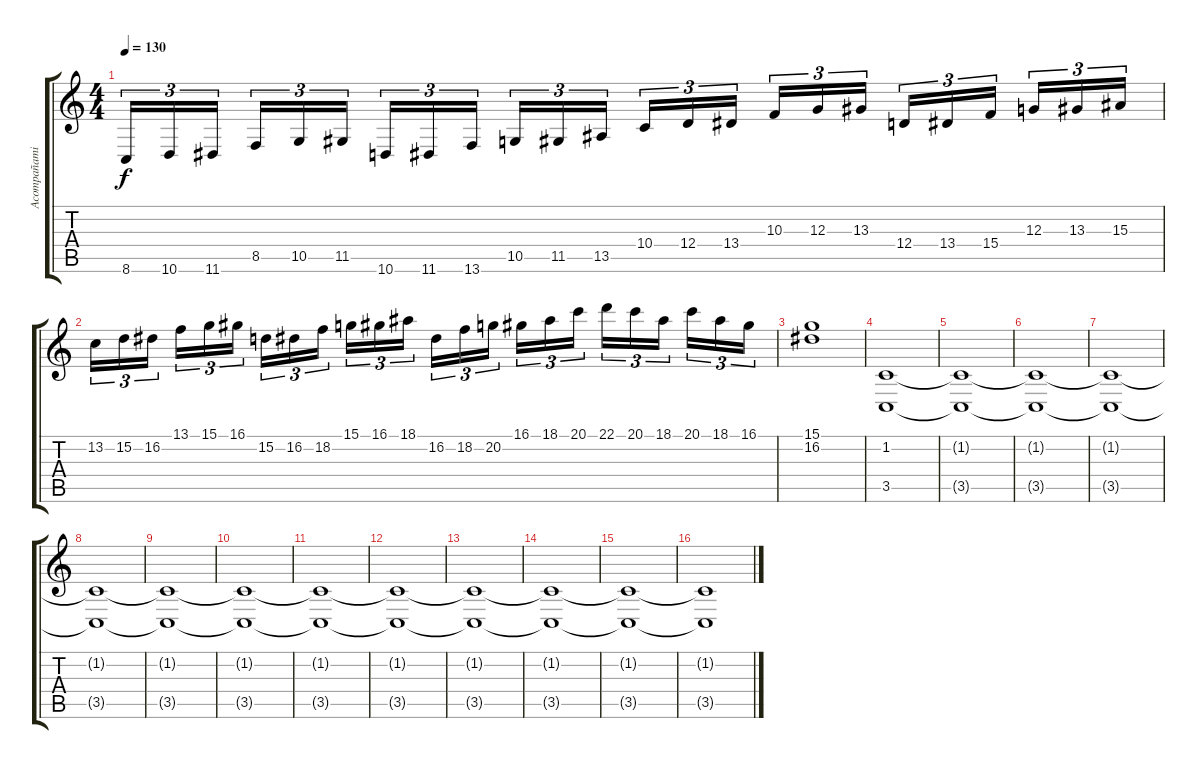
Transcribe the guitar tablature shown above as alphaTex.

\track ("Acompañamiento" "Acompañami") {instrument stringensemble2}
\staff {score tabs}
\tuning (E4 B3 G3 D3 A2 E2) {hide}
\ts (4 4)
\tempo 130
\clef g2
\ks c
8.6.16{tu (3 2) dy f volume 9 instrument overdrivenguitar} 10.6.16{tu (3 2)} 11.6.16{tu (3 2)} 8.5.16{tu (3 2)} 10.5.16{tu (3 2)} 11.5.16{tu (3 2)} 10.6.16{tu (3 2)} 11.6.16{tu (3 2)} 13.6.16{tu (3 2)} 10.5.16{tu (3 2)} 11.5.16{tu (3 2)} 13.5.16{tu (3 2)} 10.4.16{tu (3 2)} 12.4.16{tu (3 2)} 13.4.16{tu (3 2)} 10.3.16{tu (3 2)} 12.3.16{tu (3 2)} 13.3.16{tu (3 2)} 12.4.16{tu (3 2)} 13.4.16{tu (3 2)} 15.4.16{tu (3 2)} 12.3.16{tu (3 2)} 13.3.16{tu (3 2)} 15.3.16{tu (3 2)} |
13.2.16{tu (3 2)} 15.2.16{tu (3 2)} 16.2.16{tu (3 2)} 13.1.16{tu (3 2)} 15.1.16{tu (3 2)} 16.1.16{tu (3 2)} 15.2.16{tu (3 2)} 16.2.16{tu (3 2)} 18.2.16{tu (3 2)} 15.1.16{tu (3 2)} 16.1.16{tu (3 2)} 18.1.16{tu (3 2)} 16.2.16{tu (3 2)} 18.2.16{tu (3 2)} 20.2.16{tu (3 2)} 16.1.16{tu (3 2)} 18.1.16{tu (3 2)} 20.1.16{tu (3 2)} 22.1.16{tu (3 2)} 20.1.16{tu (3 2)} 18.1.16{tu (3 2)} 20.1.16{tu (3 2)} 18.1.16{tu (3 2)} 16.1.16{tu (3 2)} |
(15.1 16.2).1{instrument stringensemble2} |
(1.2 3.5).1 |
(1.2{t} 3.5{t}).1 |
(1.2{t} 3.5{t}).1 |
(1.2{t} 3.5{t}).1 |
(1.2{t} 3.5{t}).1 |
(1.2{t} 3.5{t}).1 |
(1.2{t} 3.5{t}).1 |
(1.2{t} 3.5{t}).1 |
(1.2{t} 3.5{t}).1 |
(1.2{t} 3.5{t}).1 |
(1.2{t} 3.5{t}).1 |
(1.2{t} 3.5{t}).1 |
(1.2{t} 3.5{t}).1
